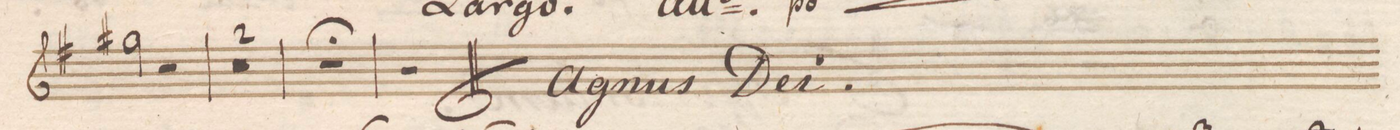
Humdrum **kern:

**kern	**dynam
*I"Clarinetto 1mo in B	*
*clefG2	*
*k[b-]	*
*met(c|)	*
*M2/2	*
2ff#X\)	.
2r	.
=119	=119
0r	.
=120	=120
=121	=121
1r;	.
=122	=122
1r	.
==	==
*-	*-
